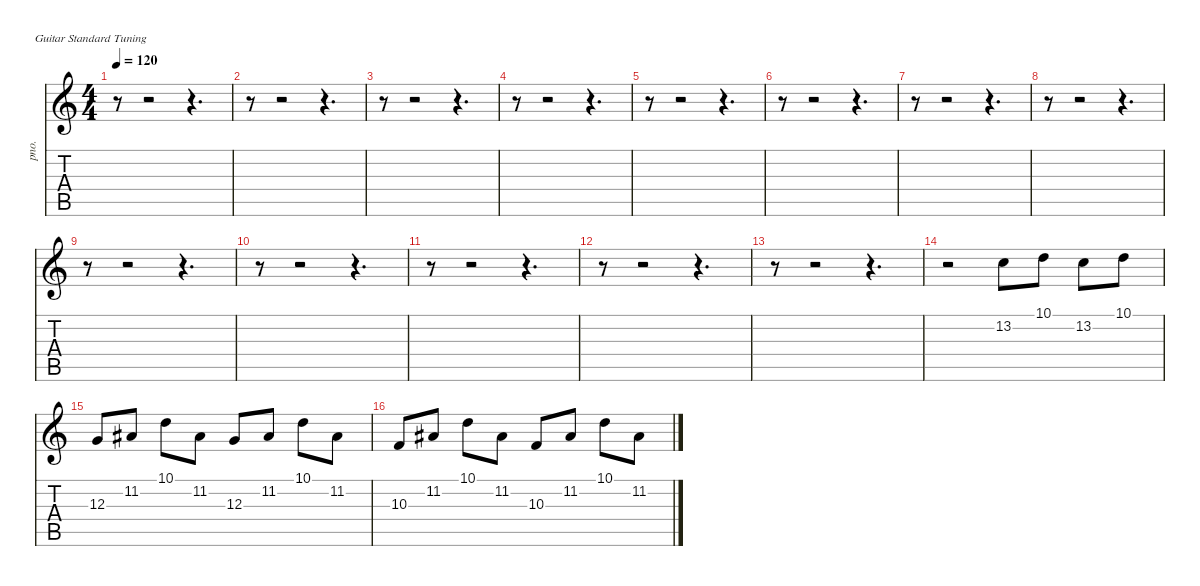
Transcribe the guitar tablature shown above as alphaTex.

\defaultSystemsLayout 4
\hideDynamics
\bracketExtendMode nobrackets
\otherSystemsTrackNameOrientation horizontal
\track ("keyboards" "pno.") {instrument acousticgrandpiano}
\staff {score tabs}
\tuning (E4 B3 G3 D3 A2 E2)
\ts (4 4)
\tempo 120
\clef g2
\ks c
r.8{dy f beam Down} r.2{beam Down} r.4{d beam Down} |
r.8{beam Down} r.2{beam Down} r.4{d beam Down} |
r.8{beam Down} r.2{beam Down} r.4{d beam Down} |
r.8{beam Down} r.2{beam Down} r.4{d beam Down} |
r.8{beam Down} r.2{beam Down} r.4{d beam Down} |
r.8{beam Down} r.2{beam Down} r.4{d beam Down} |
r.8{beam Down} r.2{beam Down} r.4{d beam Down} |
r.8{beam Down} r.2{beam Down} r.4{d beam Down} |
r.8{beam Down} r.2{beam Down} r.4{d beam Down} |
r.8{beam Down} r.2{beam Down} r.4{d beam Down} |
r.8{beam Down} r.2{beam Down} r.4{d beam Down} |
r.8{beam Down} r.2{beam Down} r.4{d beam Down} |
r.8{beam Down} r.2{beam Down} r.4{d beam Down} |
r.2{beam Down} 13.2.8{beam Down} 10.1.8{beam Down} 13.2.8{beam Down} 10.1.8{beam Down} |
12.3.8{beam Up} 11.2{acc #}.8{beam Up} 10.1.8{beam Down} 11.2{acc #}.8{beam Down} 12.3.8{beam Up} 11.2{acc #}.8{beam Up} 10.1.8{beam Down} 11.2{acc #}.8{beam Down} |
10.3.8{beam Up} 11.2{acc #}.8{beam Up} 10.1.8{beam Down} 11.2{acc #}.8{beam Down} 10.3.8{beam Up} 11.2{acc #}.8{beam Up} 10.1.8{beam Down} 11.2{acc #}.8{beam Down}
